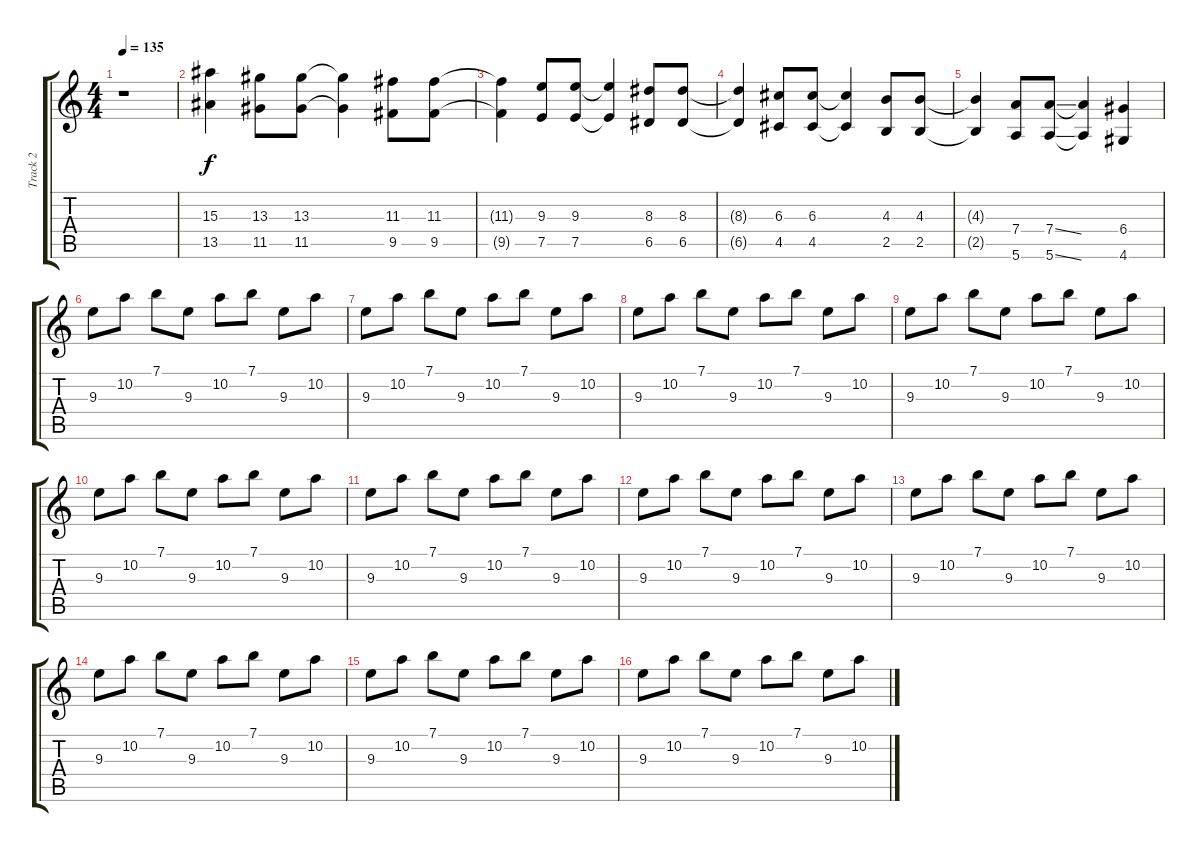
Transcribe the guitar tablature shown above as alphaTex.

\track ("Track 2" "Track 2") {instrument electricguitarclean}
\staff {score tabs}
\tuning (E4 B3 G3 D3 A2 E2) {hide}
\ts (4 4)
\tempo 135
\clef g2
\ks c
r.1{dy f} |
(15.3 13.5).4 (13.3 11.5).8 (13.3 11.5).8 (13.3{t} 11.5{t}).4 (11.3 9.5).8 (11.3 9.5).8 |
(11.3{t} 9.5{t}).4 (9.3 7.5).8 (9.3 7.5).8 (9.3{t} 7.5{t}).4 (8.3 6.5).8 (8.3 6.5).8 |
(8.3{t} 6.5{t}).4 (6.3 4.5).8 (6.3 4.5).8 (6.3{t} 4.5{t}).4 (4.3 2.5).8 (4.3 2.5).8 |
(4.3{t} 2.5{t}).4 (7.4 5.6).8 (7.4{ss} 5.6{ss}).8 (7.4{t} 5.6{t}).4 (6.4 4.6).4 |
9.3.8 10.2.8 7.1.8 9.3.8 10.2.8 7.1.8 9.3.8 10.2.8 |
9.3.8 10.2.8 7.1.8 9.3.8 10.2.8 7.1.8 9.3.8 10.2.8 |
9.3.8 10.2.8 7.1.8 9.3.8 10.2.8 7.1.8 9.3.8 10.2.8 |
9.3.8 10.2.8 7.1.8 9.3.8 10.2.8 7.1.8 9.3.8 10.2.8 |
9.3.8 10.2.8 7.1.8 9.3.8 10.2.8 7.1.8 9.3.8 10.2.8 |
9.3.8 10.2.8 7.1.8 9.3.8 10.2.8 7.1.8 9.3.8 10.2.8 |
9.3.8 10.2.8 7.1.8 9.3.8 10.2.8 7.1.8 9.3.8 10.2.8 |
9.3.8 10.2.8 7.1.8 9.3.8 10.2.8 7.1.8 9.3.8 10.2.8 |
9.3.8 10.2.8 7.1.8 9.3.8 10.2.8 7.1.8 9.3.8 10.2.8 |
9.3.8 10.2.8 7.1.8 9.3.8 10.2.8 7.1.8 9.3.8 10.2.8 |
9.3.8 10.2.8 7.1.8 9.3.8 10.2.8 7.1.8 9.3.8 10.2.8
